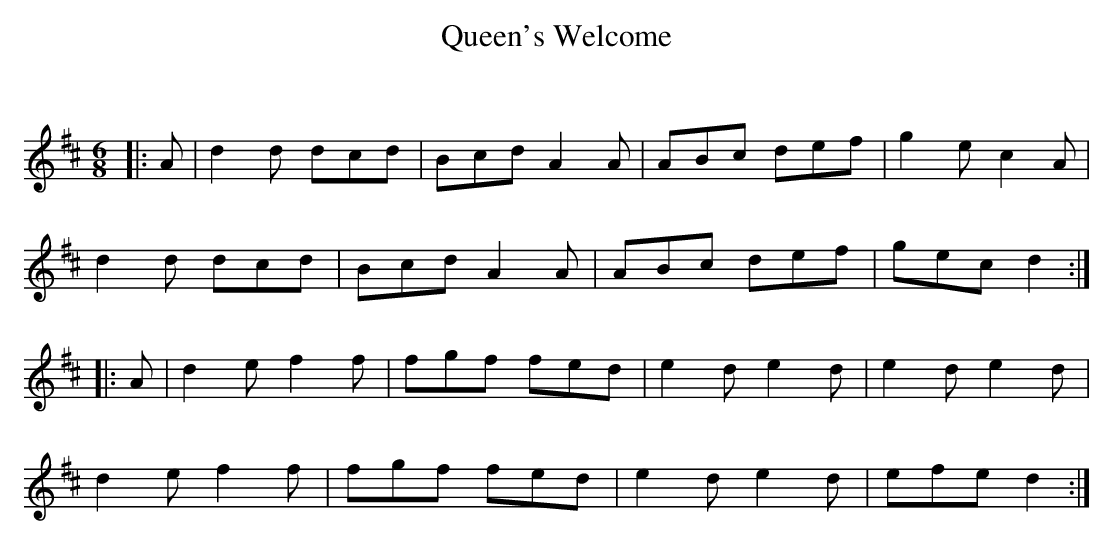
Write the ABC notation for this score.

X:1
T: Queen's Welcome
C:
Q:180
K:D
M:6/8
L:1/16
|:A2|d4d2 d2c2d2|B2c2d2 A4A2|A2B2c2 d2e2f2|g4e2 c4A2|
d4d2 d2c2d2|B2c2d2 A4A2|A2B2c2 d2e2f2|g2e2c2 d4:|
|:A2|d4e2 f4f2|f2g2f2 f2e2d2|e4d2 e4d2|e4d2 e4d2|
d4e2 f4f2|f2g2f2 f2e2d2|e4d2 e4d2|e2f2e2 d4:|
